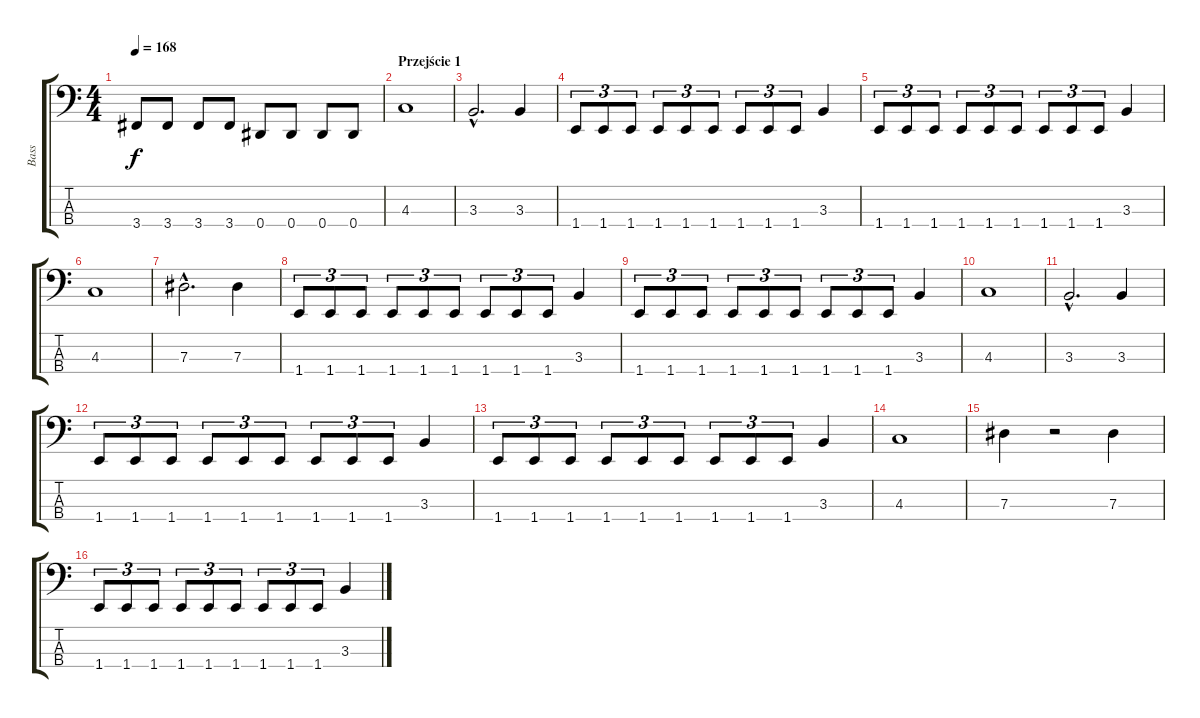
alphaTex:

\track ("Bass" "Bass") {instrument electricbassfinger}
\staff {score tabs}
\tuning (Gb2 Db2 Ab1 Eb1) {hide}
\ts (4 4)
\tempo 168
\clef f4
\ks c
3.4.8{dy f} 3.4.8 3.4.8 3.4.8 0.4.8 0.4.8 0.4.8 0.4.8 |
\section ("" "Przejście 1")
4.3.1 |
3.3{hac}.2{d} 3.3.4 |
1.4.8{tu (3 2)} 1.4.8{tu (3 2)} 1.4.8{tu (3 2)} 1.4.8{tu (3 2)} 1.4.8{tu (3 2)} 1.4.8{tu (3 2)} 1.4.8{tu (3 2)} 1.4.8{tu (3 2)} 1.4.8{tu (3 2)} 3.3.4 |
1.4.8{tu (3 2)} 1.4.8{tu (3 2)} 1.4.8{tu (3 2)} 1.4.8{tu (3 2)} 1.4.8{tu (3 2)} 1.4.8{tu (3 2)} 1.4.8{tu (3 2)} 1.4.8{tu (3 2)} 1.4.8{tu (3 2)} 3.3.4 |
4.3.1 |
7.3{hac}.2{d} 7.3.4 |
1.4.8{tu (3 2)} 1.4.8{tu (3 2)} 1.4.8{tu (3 2)} 1.4.8{tu (3 2)} 1.4.8{tu (3 2)} 1.4.8{tu (3 2)} 1.4.8{tu (3 2)} 1.4.8{tu (3 2)} 1.4.8{tu (3 2)} 3.3.4 |
1.4.8{tu (3 2)} 1.4.8{tu (3 2)} 1.4.8{tu (3 2)} 1.4.8{tu (3 2)} 1.4.8{tu (3 2)} 1.4.8{tu (3 2)} 1.4.8{tu (3 2)} 1.4.8{tu (3 2)} 1.4.8{tu (3 2)} 3.3.4 |
4.3.1 |
3.3{hac}.2{d} 3.3.4 |
1.4.8{tu (3 2)} 1.4.8{tu (3 2)} 1.4.8{tu (3 2)} 1.4.8{tu (3 2)} 1.4.8{tu (3 2)} 1.4.8{tu (3 2)} 1.4.8{tu (3 2)} 1.4.8{tu (3 2)} 1.4.8{tu (3 2)} 3.3.4 |
1.4.8{tu (3 2)} 1.4.8{tu (3 2)} 1.4.8{tu (3 2)} 1.4.8{tu (3 2)} 1.4.8{tu (3 2)} 1.4.8{tu (3 2)} 1.4.8{tu (3 2)} 1.4.8{tu (3 2)} 1.4.8{tu (3 2)} 3.3.4 |
4.3.1 |
7.3.4 r.2 7.3.4 |
1.4.8{tu (3 2)} 1.4.8{tu (3 2)} 1.4.8{tu (3 2)} 1.4.8{tu (3 2)} 1.4.8{tu (3 2)} 1.4.8{tu (3 2)} 1.4.8{tu (3 2)} 1.4.8{tu (3 2)} 1.4.8{tu (3 2)} 3.3.4
